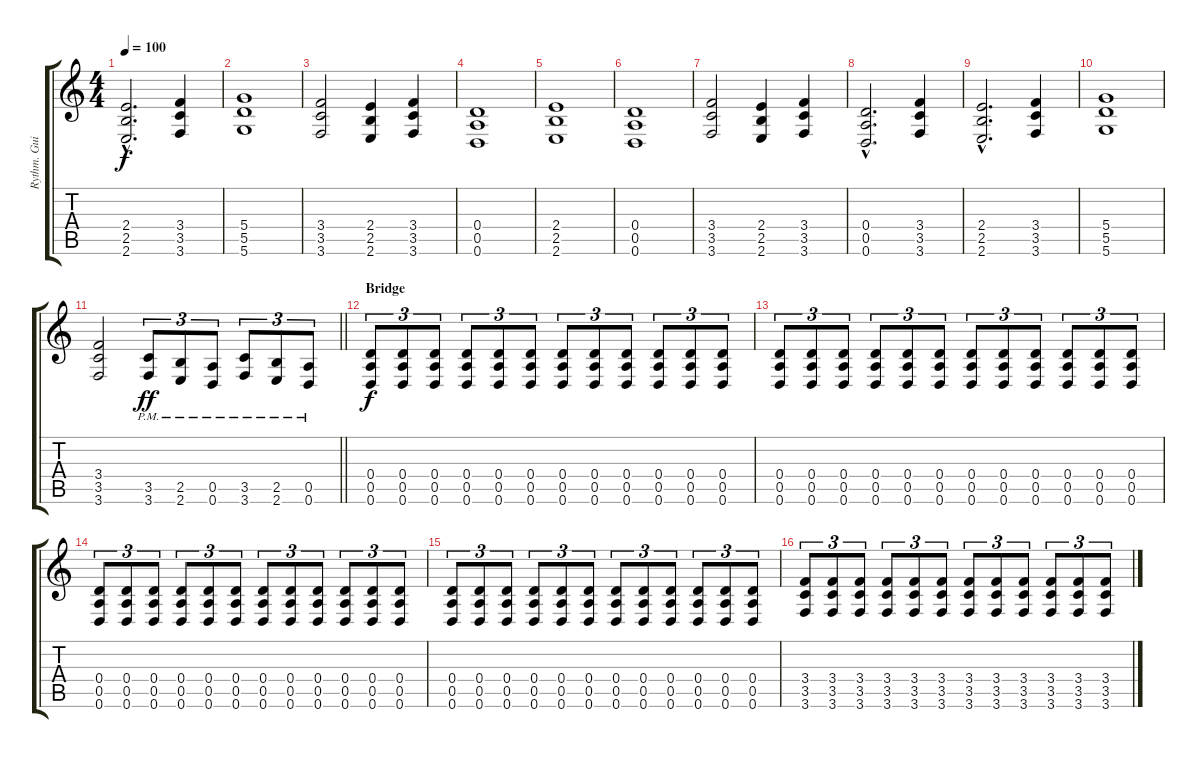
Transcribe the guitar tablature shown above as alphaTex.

\track ("Rythm. Guitar" "Rythm. Gui") {instrument distortionguitar}
\staff {score tabs}
\tuning (E4 B3 G3 D3 A2 D2) {hide}
\ts (4 4)
\tempo 100
\clef g2
\ks c
(2.4{hac} 2.5{hac} 2.6{hac}).2{d dy f} (3.4 3.5 3.6).4 |
(5.4 5.5 5.6).1 |
(3.4 3.5 3.6).2 (2.4 2.5 2.6).4 (3.4 3.5 3.6).4 |
(0.4 0.5 0.6).1 |
(2.4 2.5 2.6).1 |
(0.4 0.5 0.6).1 |
(3.4 3.5 3.6).2 (2.4 2.5 2.6).4 (3.4 3.5 3.6).4 |
(0.4{hac} 0.5{hac} 0.6{hac}).2{d} (3.4 3.5 3.6).4 |
(2.4{hac} 2.5{hac} 2.6{hac}).2{d} (3.4 3.5 3.6).4 |
(5.4 5.5 5.6).1 |
\barLineRight lightlight
(3.4 3.5 3.6).2 (3.5{pm} 3.6{pm}).8{tu (3 2) dy ff} (2.5{pm} 2.6{pm}).8{tu (3 2)} (0.5{pm} 0.6{pm}).8{tu (3 2)} (3.5{pm} 3.6{pm}).8{tu (3 2)} (2.5{pm} 2.6{pm}).8{tu (3 2)} (0.5{pm} 0.6{pm}).8{tu (3 2)} |
\section ("" "Bridge")
(0.4 0.5 0.6).8{tu (3 2) dy f} (0.4 0.5 0.6).8{tu (3 2)} (0.4 0.5 0.6).8{tu (3 2)} (0.4 0.5 0.6).8{tu (3 2)} (0.4 0.5 0.6).8{tu (3 2)} (0.4 0.5 0.6).8{tu (3 2)} (0.4 0.5 0.6).8{tu (3 2)} (0.4 0.5 0.6).8{tu (3 2)} (0.4 0.5 0.6).8{tu (3 2)} (0.4 0.5 0.6).8{tu (3 2)} (0.4 0.5 0.6).8{tu (3 2)} (0.4 0.5 0.6).8{tu (3 2)} |
(0.4 0.5 0.6).8{tu (3 2)} (0.4 0.5 0.6).8{tu (3 2)} (0.4 0.5 0.6).8{tu (3 2)} (0.4 0.5 0.6).8{tu (3 2)} (0.4 0.5 0.6).8{tu (3 2)} (0.4 0.5 0.6).8{tu (3 2)} (0.4 0.5 0.6).8{tu (3 2)} (0.4 0.5 0.6).8{tu (3 2)} (0.4 0.5 0.6).8{tu (3 2)} (0.4 0.5 0.6).8{tu (3 2)} (0.4 0.5 0.6).8{tu (3 2)} (0.4 0.5 0.6).8{tu (3 2)} |
(0.4 0.5 0.6).8{tu (3 2)} (0.4 0.5 0.6).8{tu (3 2)} (0.4 0.5 0.6).8{tu (3 2)} (0.4 0.5 0.6).8{tu (3 2)} (0.4 0.5 0.6).8{tu (3 2)} (0.4 0.5 0.6).8{tu (3 2)} (0.4 0.5 0.6).8{tu (3 2)} (0.4 0.5 0.6).8{tu (3 2)} (0.4 0.5 0.6).8{tu (3 2)} (0.4 0.5 0.6).8{tu (3 2)} (0.4 0.5 0.6).8{tu (3 2)} (0.4 0.5 0.6).8{tu (3 2)} |
(0.4 0.5 0.6).8{tu (3 2)} (0.4 0.5 0.6).8{tu (3 2)} (0.4 0.5 0.6).8{tu (3 2)} (0.4 0.5 0.6).8{tu (3 2)} (0.4 0.5 0.6).8{tu (3 2)} (0.4 0.5 0.6).8{tu (3 2)} (0.4 0.5 0.6).8{tu (3 2)} (0.4 0.5 0.6).8{tu (3 2)} (0.4 0.5 0.6).8{tu (3 2)} (0.4 0.5 0.6).8{tu (3 2)} (0.4 0.5 0.6).8{tu (3 2)} (0.4 0.5 0.6).8{tu (3 2)} |
(3.4 3.5 3.6).8{tu (3 2)} (3.4 3.5 3.6).8{tu (3 2)} (3.4 3.5 3.6).8{tu (3 2)} (3.4 3.5 3.6).8{tu (3 2)} (3.4 3.5 3.6).8{tu (3 2)} (3.4 3.5 3.6).8{tu (3 2)} (3.4 3.5 3.6).8{tu (3 2)} (3.4 3.5 3.6).8{tu (3 2)} (3.4 3.5 3.6).8{tu (3 2)} (3.4 3.5 3.6).8{tu (3 2)} (3.4 3.5 3.6).8{tu (3 2)} (3.4 3.5 3.6).8{tu (3 2)}
